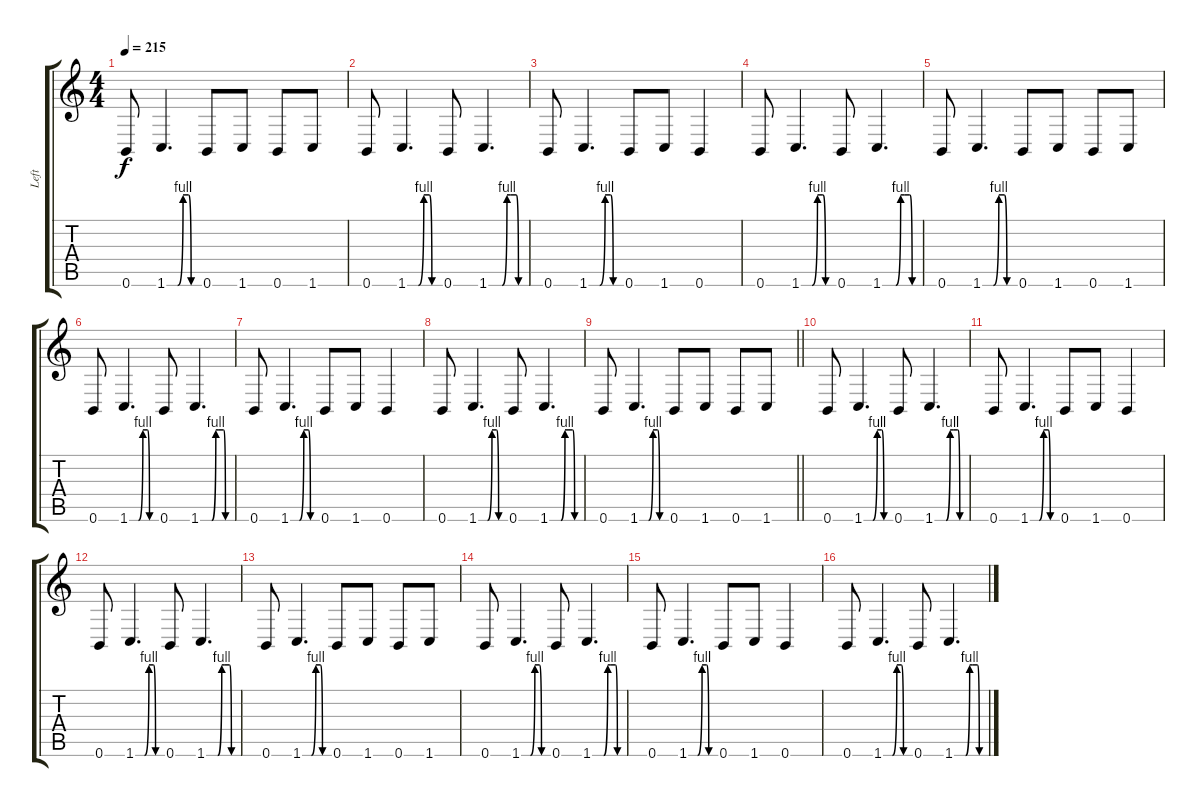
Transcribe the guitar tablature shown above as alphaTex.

\track ("Left" "Left") {instrument distortionguitar}
\staff {score tabs}
\tuning (Db4 Ab3 E3 B2 Gb2 B1) {hide}
\ts (4 4)
\tempo 215
\clef g2
\ks c
0.6.8{dy f} 1.6{be (custom 0 0 10 0 20 0 30 4 40 4 45 0 60 0)}.4{d} 0.6.8 1.6.8 0.6.8 1.6.8 |
0.6.8 1.6{be (custom 0 0 10 0 20 0 30 4 40 4 45 0 60 0)}.4{d} 0.6.8 1.6{be (custom 0 0 10 0 16 0 18 0 20 0 22 0 30 4 36 4 45 4 49 0 60 0)}.4{d} |
0.6.8 1.6{be (custom 0 0 10 0 20 0 30 4 40 4 45 0 60 0)}.4{d} 0.6.8 1.6.8 0.6.4 |
0.6.8 1.6{be (custom 0 0 10 0 20 0 30 4 40 4 45 0 60 0)}.4{d} 0.6.8 1.6{be (custom 0 0 10 0 16 0 18 0 20 0 22 0 30 4 36 4 45 4 49 0 60 0)}.4{d} |
0.6.8 1.6{be (custom 0 0 10 0 20 0 30 4 40 4 45 0 60 0)}.4{d} 0.6.8 1.6.8 0.6.8 1.6.8 |
0.6.8 1.6{be (custom 0 0 10 0 20 0 30 4 40 4 45 0 60 0)}.4{d} 0.6.8 1.6{be (custom 0 0 10 0 16 0 18 0 20 0 22 0 30 4 36 4 45 4 49 0 60 0)}.4{d} |
0.6.8 1.6{be (custom 0 0 10 0 20 0 30 4 40 4 45 0 60 0)}.4{d} 0.6.8 1.6.8 0.6.4 |
0.6.8 1.6{be (custom 0 0 10 0 20 0 30 4 40 4 45 0 60 0)}.4{d} 0.6.8 1.6{be (custom 0 0 10 0 16 0 18 0 20 0 22 0 30 4 36 4 45 4 49 0 60 0)}.4{d} |
\barLineRight lightlight
0.6.8 1.6{be (custom 0 0 10 0 20 0 30 4 40 4 45 0 60 0)}.4{d} 0.6.8 1.6.8 0.6.8 1.6.8 |
0.6.8 1.6{be (custom 0 0 10 0 20 0 30 4 40 4 45 0 60 0)}.4{d} 0.6.8 1.6{be (custom 0 0 10 0 16 0 18 0 20 0 22 0 30 4 36 4 45 4 49 0 60 0)}.4{d} |
0.6.8 1.6{be (custom 0 0 10 0 20 0 30 4 40 4 45 0 60 0)}.4{d} 0.6.8 1.6.8 0.6.4 |
0.6.8 1.6{be (custom 0 0 10 0 20 0 30 4 40 4 45 0 60 0)}.4{d} 0.6.8 1.6{be (custom 0 0 10 0 16 0 18 0 20 0 22 0 30 4 36 4 45 4 49 0 60 0)}.4{d} |
0.6.8 1.6{be (custom 0 0 10 0 20 0 30 4 40 4 45 0 60 0)}.4{d} 0.6.8 1.6.8 0.6.8 1.6.8 |
0.6.8 1.6{be (custom 0 0 10 0 20 0 30 4 40 4 45 0 60 0)}.4{d} 0.6.8 1.6{be (custom 0 0 10 0 16 0 18 0 20 0 22 0 30 4 36 4 45 4 49 0 60 0)}.4{d} |
0.6.8 1.6{be (custom 0 0 10 0 20 0 30 4 40 4 45 0 60 0)}.4{d} 0.6.8 1.6.8 0.6.4 |
0.6.8 1.6{be (custom 0 0 10 0 20 0 30 4 40 4 45 0 60 0)}.4{d} 0.6.8 1.6{be (custom 0 0 10 0 16 0 18 0 20 0 22 0 30 4 36 4 45 4 49 0 60 0)}.4{d}
